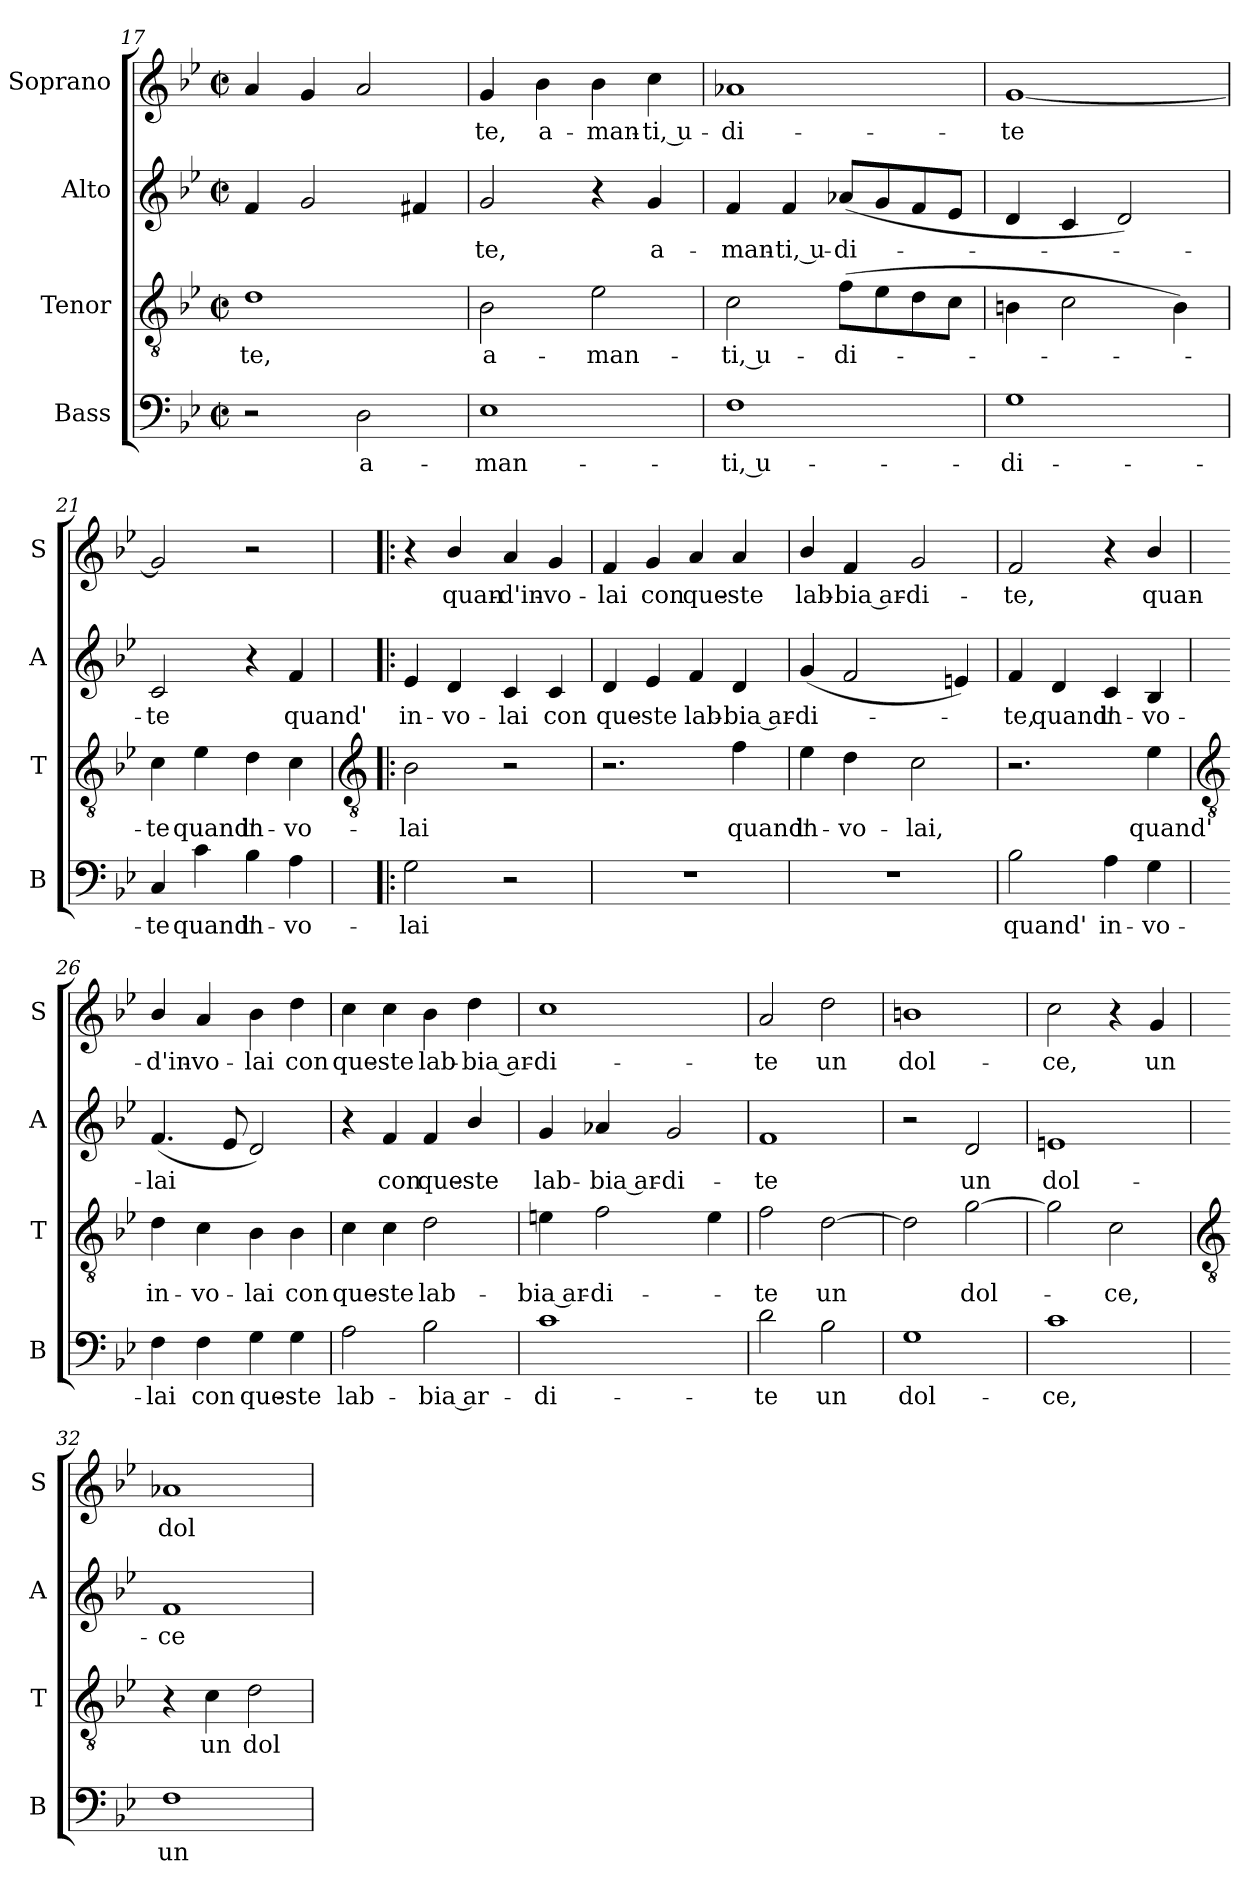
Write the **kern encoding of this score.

**kern	**text	**kern	**text	**kern	**text	**kern	**text
*part4	*part4	*part3	*part3	*part2	*part2	*part1	*part1
*staff4	*staff4	*staff3	*staff3	*staff2	*staff2	*staff1	*staff1
*I"Bass	*	*I"Tenor	*	*I"Alto	*	*I"Soprano	*
*I'B	*	*I'T	*	*I'A	*	*I'S	*
!!LO:LB:g=z
*clefF4	*	*clefGv2	*	*clefG2	*	*clefG2	*
*k[b-e-]	*	*k[b-e-]	*	*k[b-e-]	*	*k[b-e-]	*
*B-:	*	*B-:	*	*B-:	*	*B-:	*
*M2/2	*	*M2/2	*	*M2/2	*	*M2/2	*
*met(c|)	*	*met(c|)	*	*met(c|)	*	*met(c|)	*
=17	=17	=17	=17	=17	=17	=17	=17
!	!	!	!LO:LY:b	!	!	!	!
2r	.	1d	-te,	4f	.	4a/	.
.	.	.	.	2g	.	4g	.
!	!LO:LY:b	!	!	!	!	!	!
2D	a-	.	.	.	.	2a/	.
.	.	.	.	4f#X	.	.	.
=18	=18	=18	=18	=18	=18	=18	=18
!	!LO:LY:b	!	!LO:LY:b	!	!LO:LY:b	!	!LO:LY:b
1E-	-man-	2B-	a-	2g	te,	4g	te,
!	!	!	!	!	!	!	!LO:LY:b
.	.	.	.	.	.	4b-	a-
!	!	!	!LO:LY:b	!	!	!	!LO:LY:b
.	.	2e-	-man-	4r	.	4b-	-man-
!	!	!	!	!	!LO:LY:b	!	!LO:LY:b
.	.	.	.	4g	a-	4cc	-ti, u-
=19	=19	=19	=19	=19	=19	=19	=19
!	!LO:LY:b	!	!LO:LY:b	!	!LO:LY:b	!	!LO:LY:b
1F	-ti, u-	2c	-ti, u-	4f	-man-	1a-X	-di-
!	!	!	!	!	!LO:LY:b	!	!
.	.	.	.	4f	-ti, u-	.	.
!	!	!	!LO:LY:b	!	!LO:LY:b	!	!
.	.	(>8fL	-di-	(<8a-XL	-di-	.	.
.	.	8e-	.	8g	.	.	.
.	.	8d	.	8f	.	.	.
.	.	8cJ	.	8e-J	.	.	.
=20	=20	=20	=20	=20	=20	=20	=20
!	!LO:LY:b	!	!	!	!	!	!LO:LY:b
1G	-di-	4Bn	.	4d	.	[1g	-te
.	.	2c	.	4c	.	.	.
.	.	.	.	2d)	.	.	.
.	.	4B)	.	.	.	.	.
=21	=21	=21	=21	=21	=21	=21	=21
!	!LO:LY:b	!	!LO:LY:b	!	!LO:LY:b	!	!
4C	-te	4c	te	2c	te	2g]	.
!	!LO:LY:b	!	!LO:LY:b	!	!	!	!
4c	quand'	4e-	quand'	.	.	.	.
!	!LO:LY:b	!	!LO:LY:b	!	!	!	!
4B-	in-	4d	in-	4r	.	2r	.
!	!LO:LY:b	!	!LO:LY:b	!	!LO:LY:b	!	!
4A	-vo-	4c	-vo-	4f	quand'	.	.
!!LO:LB:g=z
=22!|:	=22!|:	=22!|:	=22!|:	=22!|:	=22!|:	=22!|:	=22!|:
*	*	*clefGv2	*	*	*	*	*
!	!LO:LY:b	!	!LO:LY:b	!	!LO:LY:b	!	!
2G	-lai	2B-	-lai	4e-	in-	4r	.
!	!	!	!	!	!LO:LY:b	!	!LO:LY:b
.	.	.	.	4d	-vo-	4b-/	quan-
!	!	!	!	!	!LO:LY:b	!	!LO:LY:b
2r	.	2r	.	4c	-lai	4a/	-d'in-
!	!	!	!	!	!LO:LY:b	!	!LO:LY:b
.	.	.	.	4c	con	4g	-vo-
=23	=23	=23	=23	=23	=23	=23	=23
!	!	!	!	!	!LO:LY:b	!	!LO:LY:b
1r	.	2.r	.	4d	que-	4f	-lai
!	!	!	!	!	!LO:LY:b	!	!LO:LY:b
.	.	.	.	4e-	-ste	4g	con
!	!	!	!	!	!LO:LY:b	!	!LO:LY:b
.	.	.	.	4f	lab-	4a	que-
!	!	!	!LO:LY:b	!	!LO:LY:b	!	!LO:LY:b
.	.	4f	quand'	4d	-bia ar-	4a	-ste
=24	=24	=24	=24	=24	=24	=24	=24
!	!	!	!LO:LY:b	!	!LO:LY:b	!	!LO:LY:b
1r	.	4e-	in-	(<4g	-di-	4b-/	lab-
!	!	!	!LO:LY:b	!	!	!	!LO:LY:b
.	.	4d	-vo-	2f	.	4f	-bia ar-
!	!	!	!LO:LY:b	!	!	!	!LO:LY:b
.	.	2c	-lai,	.	.	2g	-di-
.	.	.	.	4en)	.	.	.
=25	=25	=25	=25	=25	=25	=25	=25
!	!LO:LY:b	!	!	!	!LO:LY:b	!	!LO:LY:b
2B-	quand'	2.r	.	4f	te,	2f	-te,
!	!	!	!	!	!LO:LY:b	!	!
.	.	.	.	4d	quand'	.	.
!	!LO:LY:b	!	!	!	!LO:LY:b	!	!
4A	in-	.	.	4c	in-	4r	.
!	!LO:LY:b	!	!LO:LY:b	!	!LO:LY:b	!	!LO:LY:b
4G	-vo-	4e-	quand'	4B-	-vo-	4b-/	quan-
!!LO:LB:g=z
=26	=26	=26	=26	=26	=26	=26	=26
*	*	*clefGv2	*	*	*	*	*
!	!LO:LY:b	!	!LO:LY:b	!	!LO:LY:b	!	!LO:LY:b
4F	-lai	4d	in-	(<4.f	-lai	4b-/	-d'in-
!	!LO:LY:b	!	!LO:LY:b	!	!	!	!LO:LY:b
4F	con	4c	-vo-	.	.	4a	-vo-
.	.	.	.	8e-	.	.	.
!	!LO:LY:b	!	!LO:LY:b	!	!	!	!LO:LY:b
4G	que-	4B-	-lai	2d)	.	4b-	-lai
!	!LO:LY:b	!	!LO:LY:b	!	!	!	!LO:LY:b
4G	-ste	4B-	con	.	.	4dd	con
=27	=27	=27	=27	=27	=27	=27	=27
!	!LO:LY:b	!	!LO:LY:b	!	!	!	!LO:LY:b
2A	lab-	4c	que-	4r	.	4cc	que-
!	!	!	!LO:LY:b	!	!LO:LY:b	!	!LO:LY:b
.	.	4c	-ste	4f	con	4cc	-ste
!	!LO:LY:b	!	!LO:LY:b	!	!LO:LY:b	!	!LO:LY:b
2B-	-bia ar-	2d	lab-	4f	que-	4b-	lab-
!	!	!	!	!	!LO:LY:b	!	!LO:LY:b
.	.	.	.	4b-/	-ste	4dd	-bia ar-
=28	=28	=28	=28	=28	=28	=28	=28
!	!LO:LY:b	!	!LO:LY:b	!	!LO:LY:b	!	!LO:LY:b
1c	-di-	4en	-bia ar-	4g	lab-	1cc	-di-
!	!	!	!LO:LY:b	!	!LO:LY:b	!	!
.	.	2f	-di-	4a-X/	-bia ar-	.	.
!	!	!	!	!	!LO:LY:b	!	!
.	.	.	.	2g	-di-	.	.
.	.	4e	.	.	.	.	.
=29	=29	=29	=29	=29	=29	=29	=29
!	!LO:LY:b	!	!LO:LY:b	!	!LO:LY:b	!	!LO:LY:b
2d	-te	2f	-te	1f	-te	2a	-te
!	!LO:LY:b	!	!LO:LY:b	!	!	!	!LO:LY:b
2B-	un	[2d	un	.	.	2dd	un
=30	=30	=30	=30	=30	=30	=30	=30
!	!LO:LY:b	!	!	!	!	!	!LO:LY:b
1G	dol-	2d]	.	2r	.	1bn	dol-
!	!	!	!LO:LY:b	!	!LO:LY:b	!	!
.	.	[2g	dol-	2d	un	.	.
=31	=31	=31	=31	=31	=31	=31	=31
!	!LO:LY:b	!	!	!	!LO:LY:b	!	!LO:LY:b
1c	-ce,	2g]	.	1en	dol-	2cc	-ce,
!	!	!	!LO:LY:b	!	!	!	!
.	.	2c	ce,	.	.	4r	.
!	!	!	!	!	!	!	!LO:LY:b
.	.	.	.	.	.	4g	un
!!LO:LB:g=z
=32	=32	=32	=32	=32	=32	=32	=32
*	*	*clefGv2	*	*	*	*	*
!	!LO:LY:b	!	!	!	!LO:LY:b	!	!LO:LY:b
1F	un	4r	.	1f	-ce	1a-X	dol-
!	!	!	!LO:LY:b	!	!	!	!
.	.	4c	un	.	.	.	.
!	!	!	!LO:LY:b	!	!	!	!
.	.	2d	dol-	.	.	.	.
=	=	=	=	=	=	=	=
*-	*-	*-	*-	*-	*-	*-	*-
